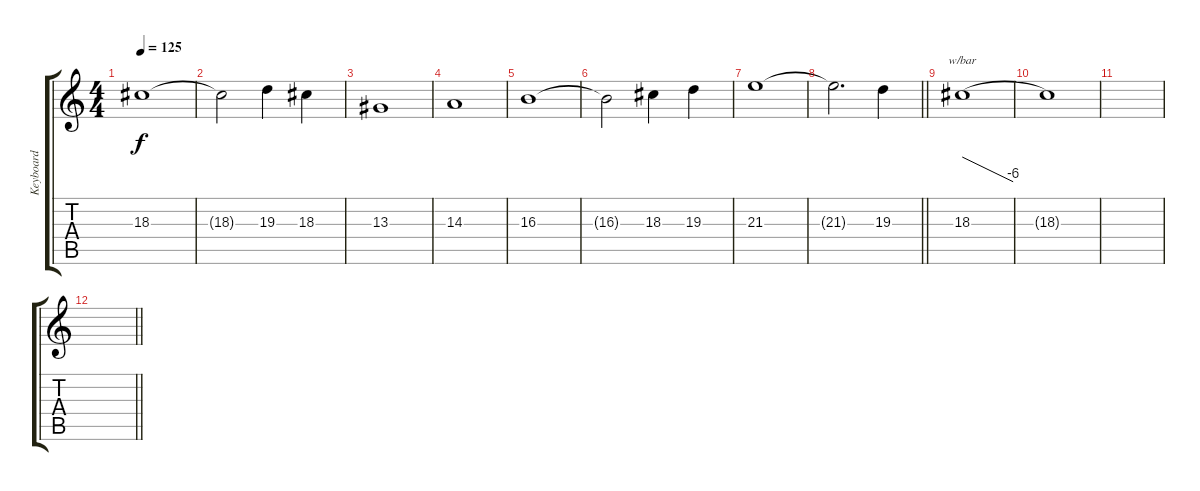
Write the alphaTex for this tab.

\track ("Keyboard" "Keyboard") {instrument lead2sawtooth}
\staff {score tabs}
\tuning (E4 B3 G3 D3 A2 E2) {hide}
\ts (4 4)
\tempo 125
\clef g2
\ks c
18.3.1{dy f} |
18.3{t}.2 19.3.4 18.3.4 |
13.3.1 |
14.3.1 |
16.3.1 |
16.3{t}.2 18.3.4 19.3.4 |
21.3.1 |
\barLineRight lightlight
21.3{t}.2{d} 19.3.4 |
18.3.1{tbe (dive default 0 0 60 -24)} |
18.3{t}.1 |
|
\barLineRight lightlight
